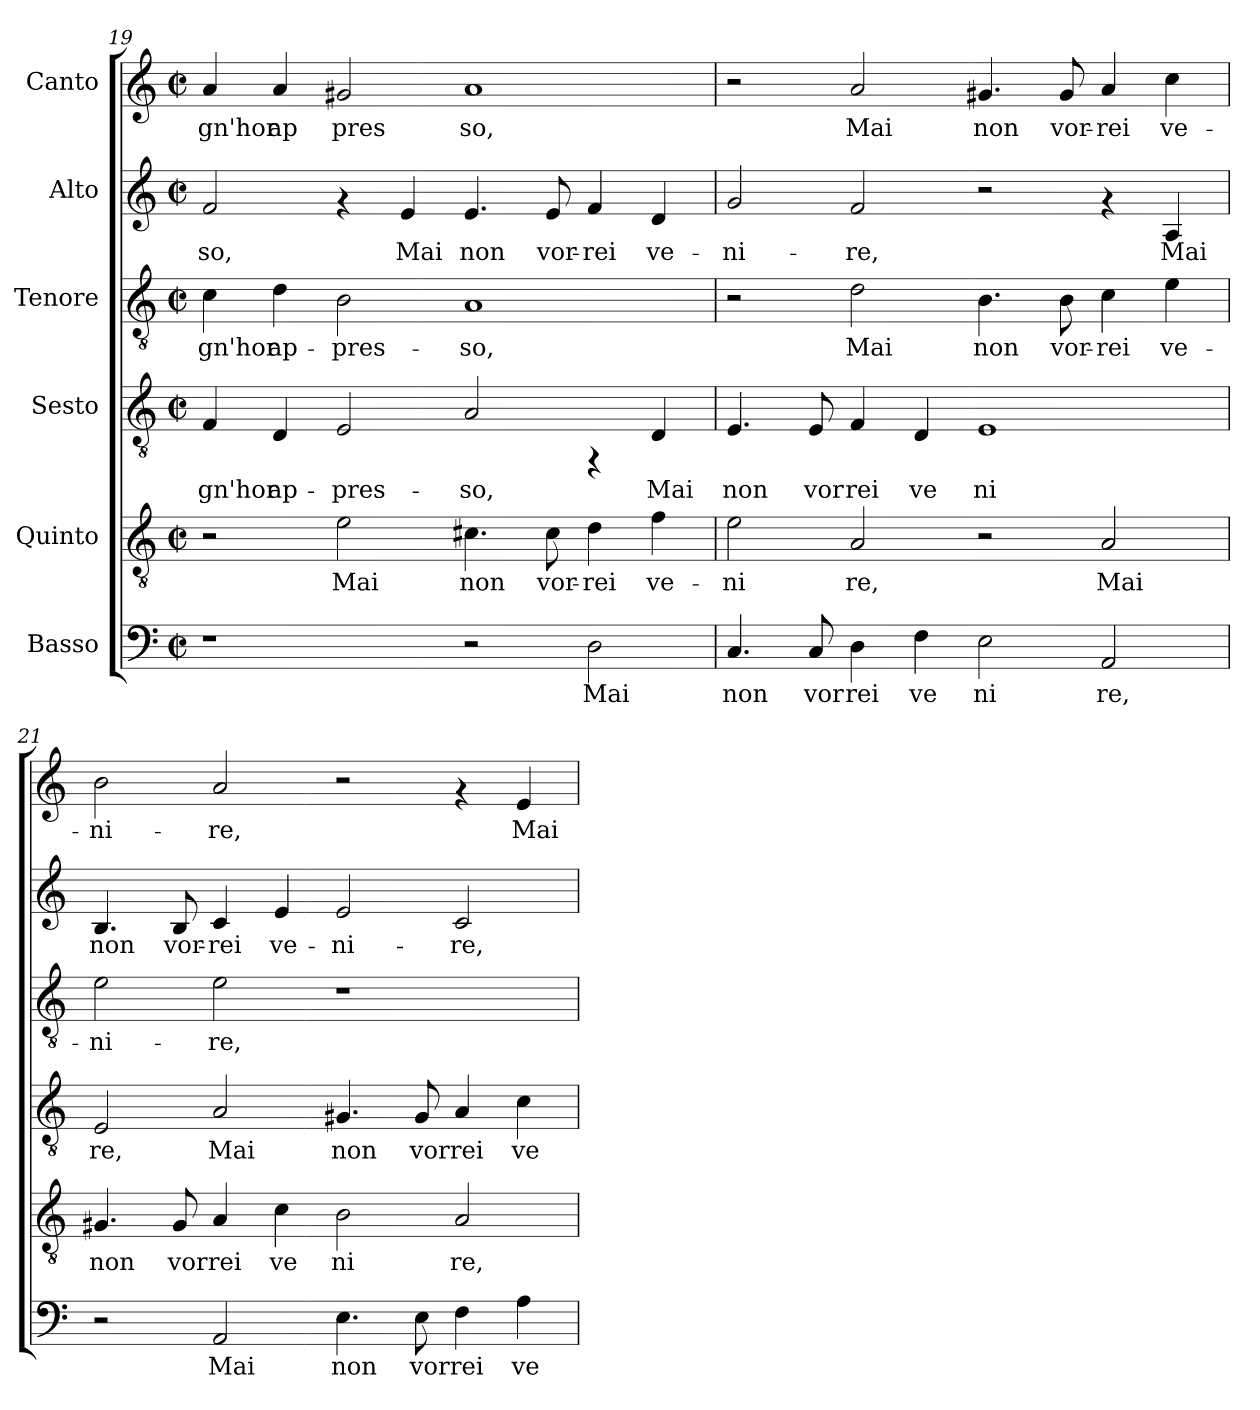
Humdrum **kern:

**kern	**text	**kern	**text	**kern	**text	**kern	**text	**kern	**text	**kern	**text
*part6	*part6	*part5	*part5	*part4	*part4	*part3	*part3	*part2	*part2	*part1	*part1
*staff6	*staff6	*staff5	*staff5	*staff4	*staff4	*staff3	*staff3	*staff2	*staff2	*staff1	*staff1
*I"Basso	*	*I"Quinto	*	*I"Sesto	*	*I"Tenore	*	*I"Alto	*	*I"Canto	*
*clefF4	*	*clefGv2	*	*clefGv2	*	*clefGv2	*	*clefG2	*	*clefG2	*
*k[]	*	*k[]	*	*k[]	*	*k[]	*	*k[]	*	*k[]	*
*C:	*	*C:	*	*C:	*	*C:	*	*C:	*	*C:	*
*M2/2	*	*M2/2	*	*M2/2	*	*M2/2	*	*M2/2	*	*M2/2	*
*met(c|)	*	*met(c|)	*	*met(c|)	*	*met(c|)	*	*met(c|)	*	*met(c|)	*
=19	=19	=19	=19	=19	=19	=19	=19	=19	=19	=19	=19
!	!	!	!	!	!LO:LY:b:cj	!	!LO:LY:b:cj	!	!LO:LY:b:cj	!	!LO:LY:b
1r	.	2r	.	4F/	-gn'hor	4c\	-gn'hor	2f/	-so,	4a/	gn'hor
!	!	!	!	!	!LO:LY:b:cj	!	!LO:LY:b:cj	!	!	!	!LO:LY:b
.	.	.	.	4D/	ap-	4d\	ap-	.	.	4a/	ap
!	!	!	!LO:LY:b:cj	!	!LO:LY:b:cj	!	!LO:LY:b:cj	!	!	!	!LO:LY:b
.	.	2e\	Mai	2E/	-pres-	2B\	-pres-	4rf	.	2g#X/	pres
!	!	!	!	!	!	!	!	!	!LO:LY:b:cj	!	!
.	.	.	.	.	.	.	.	4e/	Mai	.	.
!	!	!	!LO:LY:b:cj	!	!LO:LY:b:cj	!	!LO:LY:b:cj	!	!LO:LY:b:cj	!	!LO:LY:b
2r	.	4.c#X\	non	2A/	-so,	1A	-so,	4.e/	non	1a	so,
!	!	!	!LO:LY:b:cj	!	!	!	!	!	!LO:LY:b:cj	!	!
.	.	8c#\	vor-	.	.	.	.	8e/	vor-	.	.
!	!LO:LY:b	!	!LO:LY:b:cj	!	!	!	!	!	!LO:LY:b:cj	!	!
2D\	Mai	4d\	-rei	4rFF	.	.	.	4f/	-rei	.	.
!	!	!	!LO:LY:b:cj	!	!LO:LY:b:cj	!	!	!	!LO:LY:b:cj	!	!
.	.	4f\	ve-	4D/	Mai	.	.	4d/	ve-	.	.
!!LO:PB:g=z
=20	=20	=20	=20	=20	=20	=20	=20	=20	=20	=20	=20
!	!LO:LY:b	!	!LO:LY:b:cj	!	!LO:LY:b:cj	!	!	!	!LO:LY:b:cj	!	!
4.C/	non	2e\	-ni	4.E/	non	2r	.	2g/	-ni-	2r	.
!	!LO:LY:b	!	!	!	!LO:LY:b:cj	!	!	!	!	!	!
8C/	vor	.	.	8E/	vor	.	.	.	.	.	.
!	!LO:LY:b	!	!LO:LY:b:cj	!	!LO:LY:b:cj	!	!LO:LY:b:cj	!	!LO:LY:b:cj	!	!LO:LY:b
4D\	rei	2A/	re,	4F/	rei	2d\	Mai	2f/	-re,	2a/	Mai
!	!LO:LY:b	!	!	!	!LO:LY:b:cj	!	!	!	!	!	!
4F\	ve	.	.	4D/	ve	.	.	.	.	.	.
!	!LO:LY:b	!	!	!	!LO:LY:b:cj	!	!LO:LY:b:cj	!	!	!	!LO:LY:b
2E\	ni	2r	.	1E	ni	4.B\	non	2r	.	4.g#X/	non
!	!	!	!	!	!	!	!LO:LY:b:cj	!	!	!	!LO:LY:b
.	.	.	.	.	.	8B\	vor-	.	.	8g#/	vor-
!	!LO:LY:b	!	!LO:LY:b:cj	!	!	!	!LO:LY:b:cj	!	!	!	!LO:LY:b
2AA/	re,	2A/	Mai	.	.	4c\	-rei	4rf	.	4a/	-rei
!	!	!	!	!	!	!	!LO:LY:b:cj	!	!LO:LY:b:cj	!	!LO:LY:b
.	.	.	.	.	.	4e\	ve-	4A/	Mai	4cc\	ve-
=21	=21	=21	=21	=21	=21	=21	=21	=21	=21	=21	=21
!	!	!	!LO:LY:b:cj	!	!LO:LY:b:cj	!	!LO:LY:b:cj	!	!LO:LY:b:cj	!	!LO:LY:b
2r	.	4.G#X/	non	2E/	re,	2e\	-ni-	4.B/	non	2b\	-ni-
!	!	!	!LO:LY:b:cj	!	!	!	!	!	!LO:LY:b:cj	!	!
.	.	8G#/	vor	.	.	.	.	8B/	vor-	.	.
!	!LO:LY:b	!	!LO:LY:b:cj	!	!LO:LY:b:cj	!	!LO:LY:b:cj	!	!LO:LY:b:cj	!	!LO:LY:b
2AA/	Mai	4A/	rei	2A/	Mai	2e\	-re,	4c/	-rei	2a/	-re,
!	!	!	!LO:LY:b:cj	!	!	!	!	!	!LO:LY:b:cj	!	!
.	.	4c\	ve	.	.	.	.	4e/	ve-	.	.
!	!LO:LY:b	!	!LO:LY:b:cj	!	!LO:LY:b:cj	!	!	!	!LO:LY:b:cj	!	!
4.E\	non	2B\	ni	4.G#X/	non	1r	.	2e/	-ni-	2r	.
!	!LO:LY:b	!	!	!	!LO:LY:b:cj	!	!	!	!	!	!
8E\	vor	.	.	8G#/	vor	.	.	.	.	.	.
!	!LO:LY:b	!	!LO:LY:b:cj	!	!LO:LY:b:cj	!	!	!	!LO:LY:b:cj	!	!
4F\	rei	2A/	re,	4A/	rei	.	.	2c/	-re,	4rf	.
!	!LO:LY:b	!	!	!	!LO:LY:b:cj	!	!	!	!	!	!LO:LY:b
4A\	ve	.	.	4c\	ve	.	.	.	.	4e/	Mai
=	=	=	=	=	=	=	=	=	=	=	=
*-	*-	*-	*-	*-	*-	*-	*-	*-	*-	*-	*-
